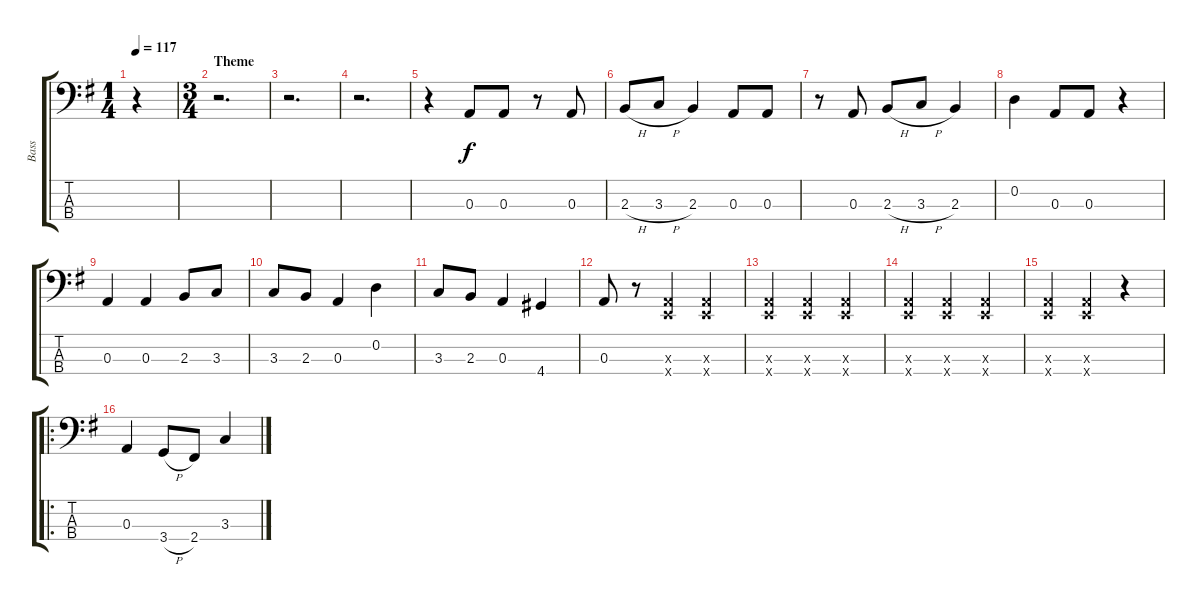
\track ("Bass" "Bass") {instrument electricbassfinger}
\staff {score tabs}
\tuning (G2 D2 A1 E1) {hide}
\ts (1 4)
\tempo 117
\clef f4
\ks g
r.4{dy f instrument electricbassfinger} |
\ts (3 4)
\section ("" "Theme")
r.2{d} |
r.2{d} |
r.2{d} |
r.4 0.3.8 0.3.8 r.8 0.3.8 |
2.3{h}.8 3.3{h}.8 2.3.4 0.3.8 0.3.8 |
r.8 0.3.8 2.3{h}.8 3.3{h}.8 2.3.4 |
0.2.4 0.3.8 0.3.8 r.4 |
0.3.4 0.3.4 2.3.8 3.3.8 |
3.3.8 2.3.8 0.3.4 0.2.4 |
3.3.8 2.3.8 0.3.4 4.4.4 |
0.3.8 r.8 (0.3{x} 0.4{x}).4 (0.3{x} 0.4{x}).4 |
(0.3{x} 0.4{x}).4 (0.3{x} 0.4{x}).4 (0.3{x} 0.4{x}).4 |
(0.3{x} 0.4{x}).4 (0.3{x} 0.4{x}).4 (0.3{x} 0.4{x}).4 |
(0.3{x} 0.4{x}).4 (0.3{x} 0.4{x}).4 r.4 |
\ro
0.3.4 3.4{h}.8 2.4.8 3.3.4
